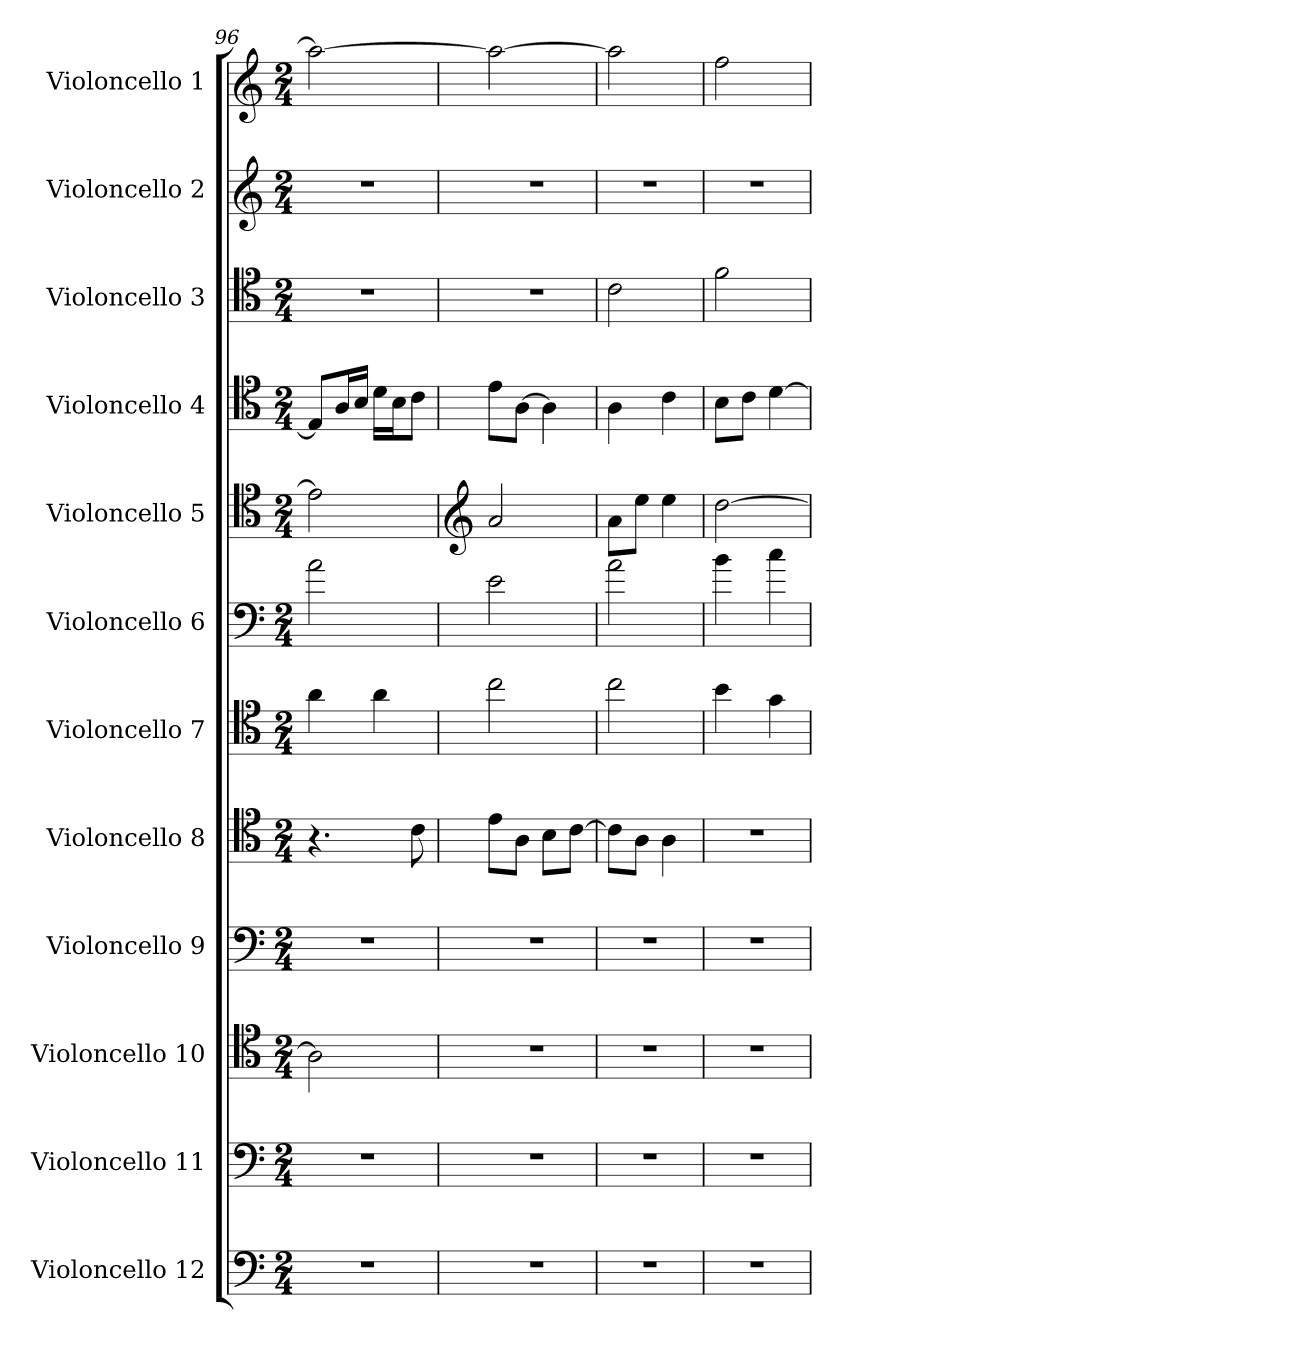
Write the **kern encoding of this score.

**kern	**kern	**kern	**kern	**kern	**kern	**kern	**kern	**kern	**kern	**kern	**kern
*part12	*part11	*part10	*part9	*part8	*part7	*part6	*part5	*part4	*part3	*part2	*part1
*staff12	*staff11	*staff10	*staff9	*staff8	*staff7	*staff6	*staff5	*staff4	*staff3	*staff2	*staff1
*I"Violoncello 12	*I"Violoncello 11	*I"Violoncello 10	*I"Violoncello 9	*I"Violoncello 8	*I"Violoncello 7	*I"Violoncello 6	*I"Violoncello 5	*I"Violoncello 4	*I"Violoncello 3	*I"Violoncello 2	*I"Violoncello 1
*I'Vc. 12	*I'Vc. 11	*I'Vc. 10	*I'Vc. 9	*I'Vc. 8	*I'Vc. 7	*I'Vc. 6	*I'Vc. 5	*I'Vc. 4	*I'Vc.3	*I'Vc. 2	*I'Vc. 1
*clefF4	*clefF4	*clefC4	*clefF4	*clefC4	*clefC4	*clefF4	*clefC4	*clefC4	*clefC4	*clefG2	*clefG2
*k[]	*k[]	*k[]	*k[]	*k[]	*k[]	*k[]	*k[]	*k[]	*k[]	*k[]	*k[]
*M2/4	*M2/4	*M2/4	*M2/4	*M2/4	*M2/4	*M2/4	*M2/4	*M2/4	*M2/4	*M2/4	*M2/4
=96	=96	=96	=96	=96	=96	=96	=96	=96	=96	=96	=96
2r	2r	2A\]	2r	4.r	4a\	2a\	2e\]	8E/L]	2r	2r	2aa\_
.	.	.	.	.	.	.	.	16A/L	.	.	.
.	.	.	.	.	.	.	.	16B/JJ	.	.	.
.	.	.	.	.	4a\	.	.	16d\LL	.	.	.
.	.	.	.	.	.	.	.	16B\J	.	.	.
.	.	.	.	8c\	.	.	.	8c\J	.	.	.
!!LO:PB:g=z
=97	=97	=97	=97	=97	=97	=97	=97	=97	=97	=97	=97
*	*	*	*	*	*	*	*clefG2	*	*	*	*
2r	2r	2r	2r	8e\L	2cc\	2e\	2a/	8e\L	2r	2r	2aa\_
.	.	.	.	8A\J	.	.	.	[8A\J	.	.	.
.	.	.	.	8B\L	.	.	.	4A\]	.	.	.
.	.	.	.	[8c\J	.	.	.	.	.	.	.
=98	=98	=98	=98	=98	=98	=98	=98	=98	=98	=98	=98
2r	2r	2r	2r	8c\L]	2cc\	2a\	8a\L	4A\	2c\	2r	2aa\]
.	.	.	.	8A\J	.	.	8ee\J	.	.	.	.
.	.	.	.	4A\	.	.	4ee\	4c\	.	.	.
=99	=99	=99	=99	=99	=99	=99	=99	=99	=99	=99	=99
2r	2r	2r	2r	2r	4b\	4b\	[2dd\	8B\L	2f\	2r	2ff\
.	.	.	.	.	.	.	.	8c\J	.	.	.
.	.	.	.	.	4g\	4cc\	.	[4d\	.	.	.
=	=	=	=	=	=	=	=	=	=	=	=
*-	*-	*-	*-	*-	*-	*-	*-	*-	*-	*-	*-
